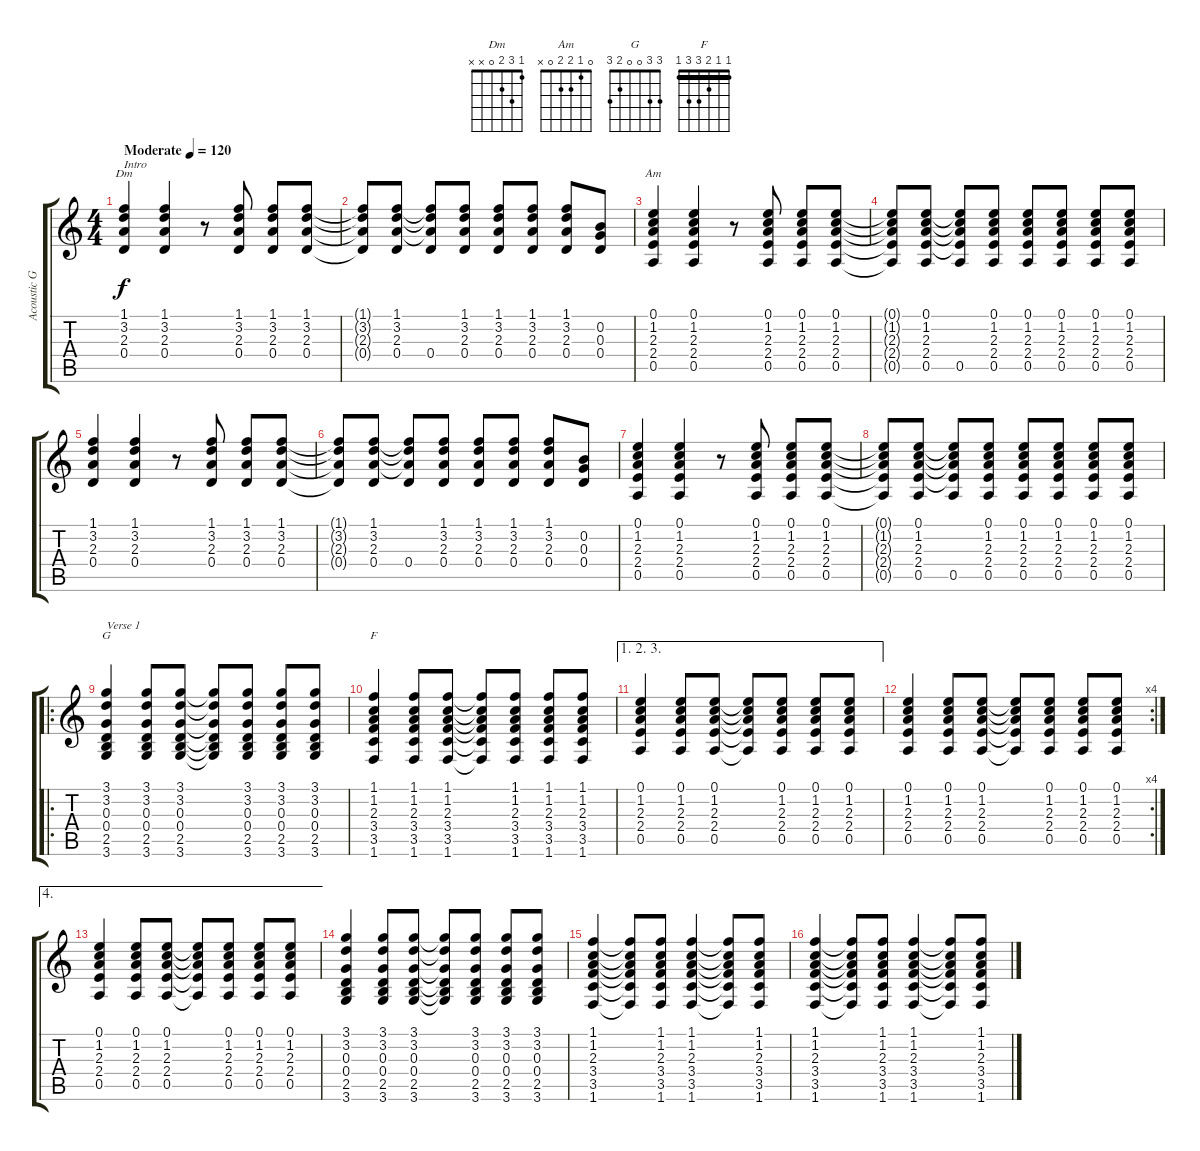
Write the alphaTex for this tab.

\track ("Acoustic Guitar" "Acoustic G") {instrument acousticguitarsteel}
\staff {score tabs}
\tuning (E4 B3 G3 D3 A2 E2) {hide}
\chord ("Dm" 1 3 2 0 x x)
\chord ("Am" 0 1 2 2 0 x)
\chord ("G" 3 3 0 0 2 3)
\chord ("F" 1 1 2 3 3 1) {barre 1}
\ts (4 4)
\tempo (120 "Moderate")
\clef g2
\ks c
(1.1 3.2 2.3 0.4).4{ch "Dm" txt "Intro" dy f instrument acousticguitarsteel} (1.1 3.2 2.3 0.4).4 r.8 (1.1 3.2 2.3 0.4).8 (1.1 3.2 2.3 0.4).8 (1.1 3.2 2.3 0.4).8 |
(1.1{t} 3.2{t} 2.3{t} 0.4{t}).8 (1.1 3.2 2.3 0.4).8 (1.1{t} 3.2{t} 2.3{t} 0.4).8 (1.1 3.2 2.3 0.4).8 (1.1 3.2 2.3 0.4).8 (1.1 3.2 2.3 0.4).8 (1.1 3.2 2.3 0.4).8 (0.2 0.3 0.4).8 |
(0.1 1.2 2.3 2.4 0.5).4{ch "Am"} (0.1 1.2 2.3 2.4 0.5).4 r.8 (0.1 1.2 2.3 2.4 0.5).8 (0.1 1.2 2.3 2.4 0.5).8 (0.1 1.2 2.3 2.4 0.5).8 |
(0.1{t} 1.2{t} 2.3{t} 2.4{t} 0.5{t}).8 (0.1 1.2 2.3 2.4 0.5).8 (0.1{t} 1.2{t} 2.3{t} 2.4{t} 0.5).8 (0.1 1.2 2.3 2.4 0.5).8 (0.1 1.2 2.3 2.4 0.5).8 (0.1 1.2 2.3 2.4 0.5).8 (0.1 1.2 2.3 2.4 0.5).8 (0.1 1.2 2.3 2.4 0.5).8 |
(1.1 3.2 2.3 0.4).4 (1.1 3.2 2.3 0.4).4 r.8 (1.1 3.2 2.3 0.4).8 (1.1 3.2 2.3 0.4).8 (1.1 3.2 2.3 0.4).8 |
(1.1{t} 3.2{t} 2.3{t} 0.4{t}).8 (1.1 3.2 2.3 0.4).8 (1.1{t} 3.2{t} 2.3{t} 0.4).8 (1.1 3.2 2.3 0.4).8 (1.1 3.2 2.3 0.4).8 (1.1 3.2 2.3 0.4).8 (1.1 3.2 2.3 0.4).8 (0.2 0.3 0.4).8 |
(0.1 1.2 2.3 2.4 0.5).4 (0.1 1.2 2.3 2.4 0.5).4 r.8 (0.1 1.2 2.3 2.4 0.5).8 (0.1 1.2 2.3 2.4 0.5).8 (0.1 1.2 2.3 2.4 0.5).8 |
(0.1{t} 1.2{t} 2.3{t} 2.4{t} 0.5{t}).8 (0.1 1.2 2.3 2.4 0.5).8 (0.1{t} 1.2{t} 2.3{t} 2.4{t} 0.5).8 (0.1 1.2 2.3 2.4 0.5).8 (0.1 1.2 2.3 2.4 0.5).8 (0.1 1.2 2.3 2.4 0.5).8 (0.1 1.2 2.3 2.4 0.5).8 (0.1 1.2 2.3 2.4 0.5).8 |
\ro
(3.1 3.2 0.3 0.4 2.5 3.6).4{ch "G" txt "Verse 1"} (3.1 3.2 0.3 0.4 2.5 3.6).8 (3.1 3.2 0.3 0.4 2.5 3.6).8 (3.1{t} 3.2{t} 0.3{t} 0.4{t} 2.5{t} 3.6{t}).8 (3.1 3.2 0.3 0.4 2.5 3.6).8 (3.1 3.2 0.3 0.4 2.5 3.6).8 (3.1 3.2 0.3 0.4 2.5 3.6).8 |
(1.1 1.2 2.3 3.4 3.5 1.6).4{ch "F"} (1.1 1.2 2.3 3.4 3.5 1.6).8 (1.1 1.2 2.3 3.4 3.5 1.6).8 (1.1{t} 1.2{t} 2.3{t} 3.4{t} 3.5{t} 1.6{t}).8 (1.1 1.2 2.3 3.4 3.5 1.6).8 (1.1 1.2 2.3 3.4 3.5 1.6).8 (1.1 1.2 2.3 3.4 3.5 1.6).8 |
\ae (1 2 3)
(0.1 1.2 2.3 2.4 0.5).4 (0.1 1.2 2.3 2.4 0.5).8 (0.1 1.2 2.3 2.4 0.5).8 (0.1{t} 1.2{t} 2.3{t} 2.4{t} 0.5{t}).8 (0.1 1.2 2.3 2.4 0.5).8 (0.1 1.2 2.3 2.4 0.5).8 (0.1 1.2 2.3 2.4 0.5).8 |
\rc 4
(0.1 1.2 2.3 2.4 0.5).4 (0.1 1.2 2.3 2.4 0.5).8 (0.1 1.2 2.3 2.4 0.5).8 (0.1{t} 1.2{t} 2.3{t} 2.4{t} 0.5{t}).8 (0.1 1.2 2.3 2.4 0.5).8 (0.1 1.2 2.3 2.4 0.5).8 (0.1 1.2 2.3 2.4 0.5).8 |
\ae 4
(0.1 1.2 2.3 2.4 0.5).4 (0.1 1.2 2.3 2.4 0.5).8 (0.1 1.2 2.3 2.4 0.5).8 (0.1{t} 1.2{t} 2.3{t} 2.4{t} 0.5{t}).8 (0.1 1.2 2.3 2.4 0.5).8 (0.1 1.2 2.3 2.4 0.5).8 (0.1 1.2 2.3 2.4 0.5).8 |
(3.1 3.2 0.3 0.4 2.5 3.6).4 (3.1 3.2 0.3 0.4 2.5 3.6).8 (3.1 3.2 0.3 0.4 2.5 3.6).8 (3.1{t} 3.2{t} 0.3{t} 0.4{t} 2.5{t} 3.6{t}).8 (3.1 3.2 0.3 0.4 2.5 3.6).8 (3.1 3.2 0.3 0.4 2.5 3.6).8 (3.1 3.2 0.3 0.4 2.5 3.6).8 |
(1.1 1.2 2.3 3.4 3.5 1.6).4 (1.1{t} 1.2{t} 2.3{t} 3.4{t} 3.5{t} 1.6{t}).8 (1.1 1.2 2.3 3.4 3.5 1.6).8 (1.1 1.2 2.3 3.4 3.5 1.6).4 (1.1{t} 1.2{t} 2.3{t} 3.4{t} 3.5{t} 1.6{t}).8 (1.1 1.2 2.3 3.4 3.5 1.6).8 |
(1.1 1.2 2.3 3.4 3.5 1.6).4 (1.1{t} 1.2{t} 2.3{t} 3.4{t} 3.5{t} 1.6{t}).8 (1.1 1.2 2.3 3.4 3.5 1.6).8 (1.1 1.2 2.3 3.4 3.5 1.6).4 (1.1{t} 1.2{t} 2.3{t} 3.4{t} 3.5{t} 1.6{t}).8 (1.1 1.2 2.3 3.4 3.5 1.6).8
